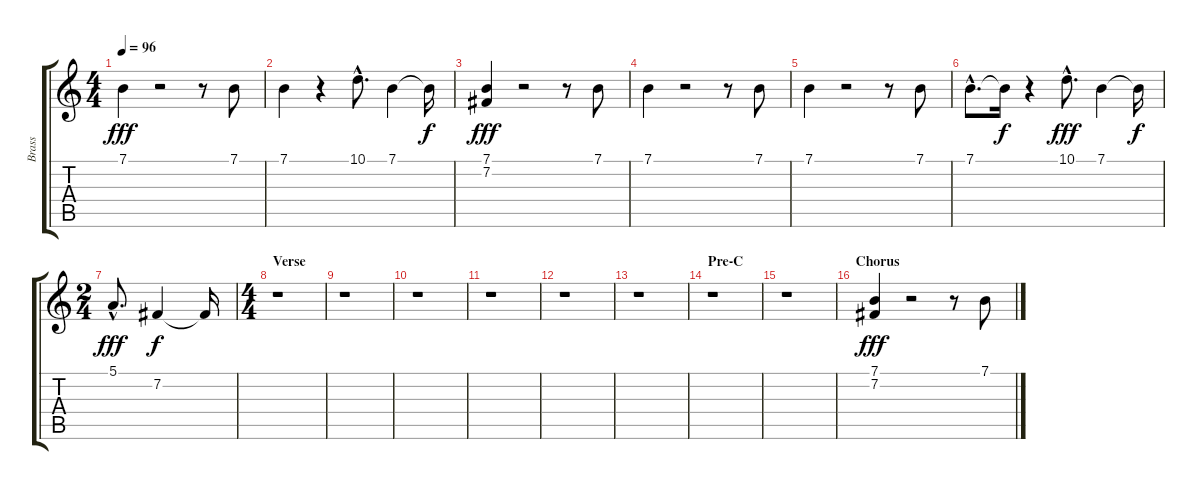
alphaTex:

\track ("Brass" "Brass") {instrument brasssection}
\staff {score tabs}
\tuning (E4 B3 G3 D3 A2 E2) {hide}
\ts (4 4)
\tempo 96
\clef g2
\ks c
7.1.4{dy fff} r.2 r.8 7.1.8 |
7.1.4 r.4 10.1{hac}.8{d} 7.1.4 7.1{t}.16{dy f} |
(7.1 7.2).4{dy fff} r.2 r.8 7.1.8 |
7.1.4 r.2 r.8 7.1.8 |
7.1.4 r.2 r.8 7.1.8 |
7.1{hac}.8{d} 7.1{t}.16{dy f} r.4 10.1{hac}.8{d dy fff} 7.1.4 7.1{t}.16{dy f} |
\ts (2 4)
5.1{hac}.8{d dy fff} 7.2.4{dy f} 7.2{t}.16 |
\ts (4 4)
\section ("" "Verse")
r.1 |
r.1 |
r.1 |
r.1 |
r.1 |
r.1 |
\section ("" "Pre-C")
r.1 |
r.1 |
\section ("" "Chorus")
(7.1 7.2).4{dy fff} r.2 r.8 7.1.8
